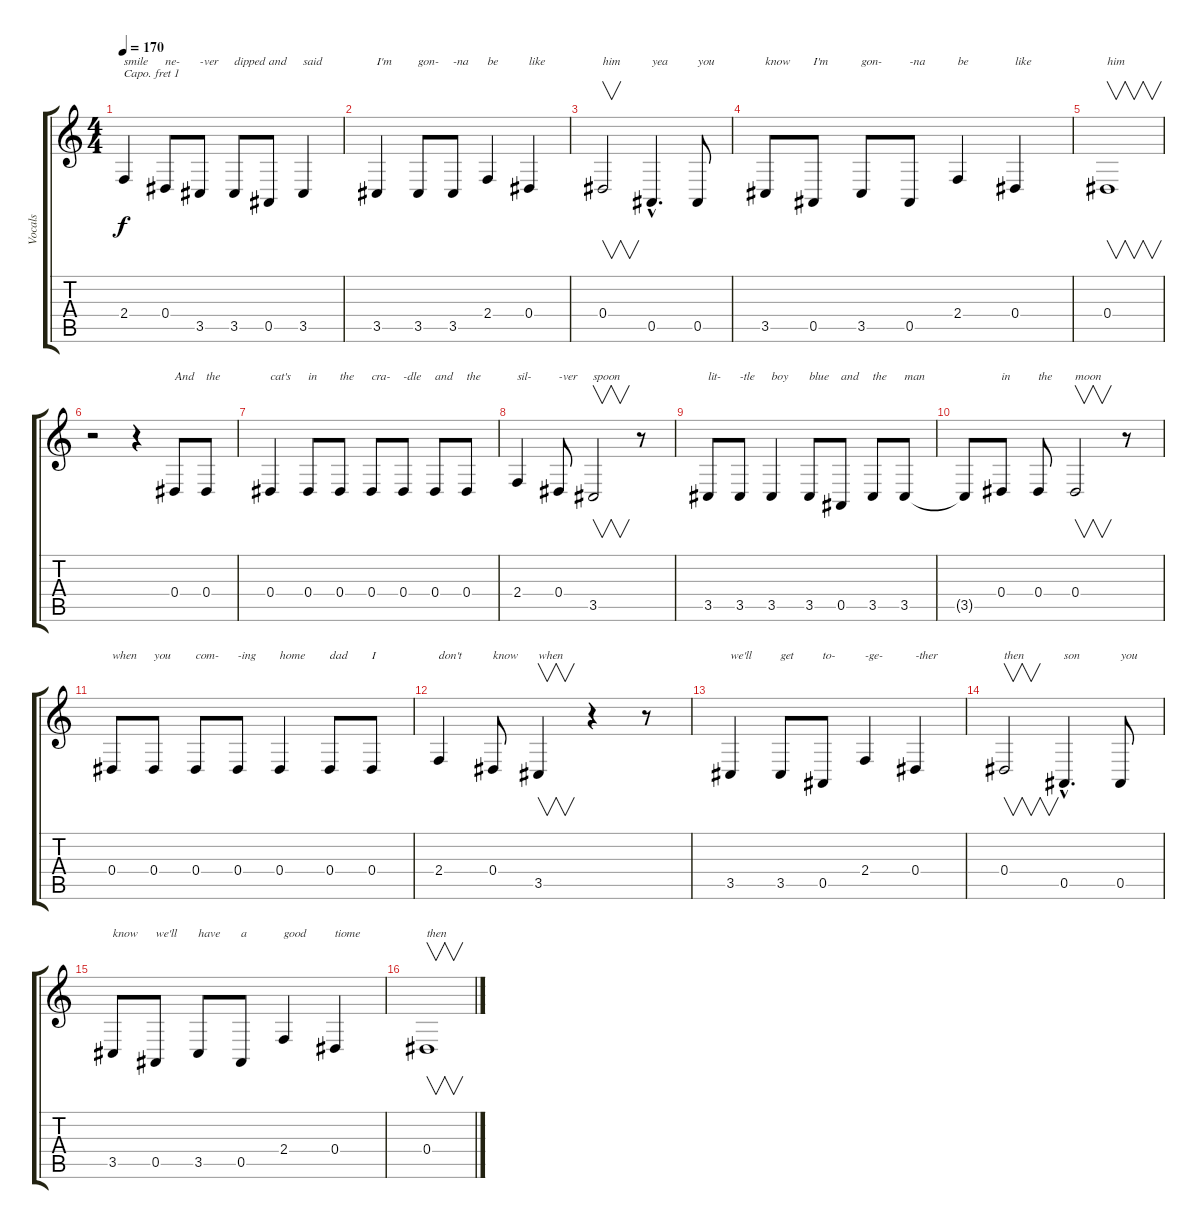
\track ("Vocals" "Vocals") {instrument voiceoohs}
\staff {score tabs}
\capo 1
\tuning (E4 B3 G3 D3 A2 E2) {hide}
\ts (4 4)
\tempo 170
\clef g2
\ks c
2.4.4{txt "smile" dy f} 0.4.8{txt "ne-"} 3.5.8{txt "-ver"} 3.5.8{txt "dipped"} 0.5.8{txt "and"} 3.5.4{txt "said"} |
3.5.4{txt "I'm"} 3.5.8{txt "gon-"} 3.5.8{txt "-na"} 2.4.4{txt "be"} 0.4.4{txt "like"} |
0.4.2{v txt "him"} 0.5{hac}.4{d txt "yea"} 0.5.8{txt "you"} |
3.5.8{txt "know"} 0.5.8{txt "I'm"} 3.5.8{txt "gon-"} 0.5.8{txt "-na"} 2.4.4{txt "be"} 0.4.4{txt "like"} |
0.4.1{v txt "him"} |
r.2 r.4 0.4.8{txt "And"} 0.4.8{txt "the"} |
0.4.4{txt "cat's"} 0.4.8{txt "in"} 0.4.8{txt "the"} 0.4.8{txt "cra-"} 0.4.8{txt "-dle"} 0.4.8{txt "and"} 0.4.8{txt "the"} |
2.4.4{txt "sil-"} 0.4.8{txt "-ver"} 3.5.2{v txt "spoon"} r.8 |
3.5.8{txt "lit-"} 3.5.8{txt "-tle"} 3.5.4{txt "boy"} 3.5.8{txt "blue"} 0.5.8{txt "and"} 3.5.8{txt "the"} 3.5.8{txt "man"} |
3.5{t}.8 0.4.8{txt "in"} 0.4.8{txt "the"} 0.4.2{v txt "moon"} r.8 |
0.4.8{txt "when"} 0.4.8{txt "you"} 0.4.8{txt "com-"} 0.4.8{txt "-ing"} 0.4.4{txt "home"} 0.4.8{txt "dad"} 0.4.8{txt "I"} |
2.4.4{txt "don't"} 0.4.8{txt "know"} 3.5.4{v txt "when"} r.4 r.8 |
3.5.4{txt "we'll"} 3.5.8{txt "get"} 0.5.8{txt "to-"} 2.4.4{txt "-ge-"} 0.4.4{txt "-ther"} |
0.4.2{v txt "then"} 0.5{hac}.4{d txt "son"} 0.5.8{txt "you"} |
3.5.8{txt "know"} 0.5.8{txt "we'll"} 3.5.8{txt "have"} 0.5.8{txt "a"} 2.4.4{txt "good"} 0.4.4{txt "tiome"} |
0.4.1{v txt "then"}
